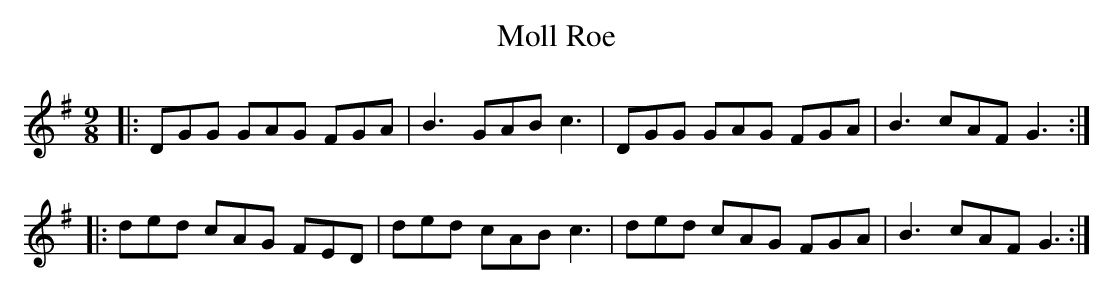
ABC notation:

X:1
T: Moll Roe
M: 9/8
L: 1/8
K: Gmaj
|:DGG GAG FGA|B3 GAB c3|DGG GAG FGA|B3 cAF G3:|
|:ded cAG FED|ded cAB c3|ded cAG FGA|B3 cAF G3:|
